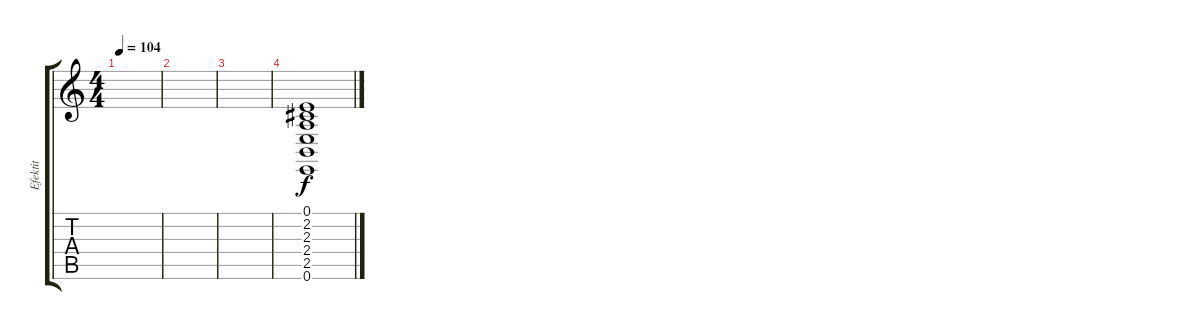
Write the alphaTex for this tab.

\track ("Efektit" "Efektit") {instrument gunshot}
\staff {score tabs}
\tuning (E4 B3 G3 D3 A2 E2) {hide}
\ts (4 4)
\tempo 104
\clef g2
\ks c
|
|
|
(0.1 2.2 2.3 2.4 2.5 0.6).1
